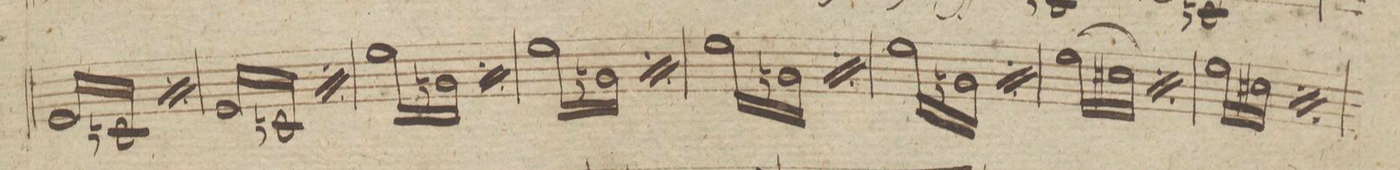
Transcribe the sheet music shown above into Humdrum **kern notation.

**kern	**dynam
*I"Violino 2do	*
*clefG2	*
*k[f#c#g#d#]	*
*met(c|)	*
*M2/2	*
16e/LL	.
16cn/	.
16e/	.
16c/	.
16e/	.
16c/	.
16e/	.
16cnX/JJ	.
*rep	*
16e/LL	.
16c/	.
16e/	.
16c/	.
16e/	.
16c/	.
16e/	.
16c/JJ	.
*Xrep	*
=75	=75
16e/LL	.
16cn/	.
16e/	.
16c/	.
16e/	.
16c/	.
16e/	.
16cnX/JJ	.
*rep	*
16e/LL	.
16c/	.
16e/	.
16c/	.
16e/	.
16c/	.
16e/	.
16c/JJ	.
*Xrep	*
=76	=76
16ee\LL	.
16gn\	.
16ee\	.
16g\	.
16ee\	.
16g\	.
16ee\	.
16gnX\JJ	.
*rep	*
16ee\LL	.
16g\	.
16ee\	.
16g\	.
16ee\	.
16g\	.
16ee\	.
16g\JJ	.
*Xrep	*
=77	=77
16ee\LL	.
16gn\	.
16ee\	.
16g\	.
16ee\	.
16g\	.
16ee\	.
16gnX\JJ	.
*rep	*
16ee\LL	.
16g\	.
16ee\	.
16g\	.
16ee\	.
16g\	.
16ee\	.
16g\JJ	.
*Xrep	*
=78	=78
16ee\LL	.
16gn\	.
16ee\	.
16g\	.
16ee\	.
16g\	.
16ee\	.
16gnX\JJ	.
*rep	*
16ee\LL	.
16g\	.
16ee\	.
16g\	.
16ee\	.
16g\	.
16ee\	.
16g\JJ	.
*Xrep	*
=79	=79
16ee\LL	.
16gn\	.
16ee\	.
16g\	.
16ee\	.
16g\	.
16ee\	.
16gnX\JJ	.
*rep	*
16ee\LL	.
16g\	.
16ee\	.
16g\	.
16ee\	.
16g\	.
16ee\	.
16g\JJ	.
*Xrep	*
=80	=80
(16ee\LL	.
16cc#X\	.
16ee\	.
16cc#\	.
16ee\	.
16cc#X\	.
16ee\	.
16cc#X\JJ)	.
*rep	*
(16ee\LL	.
16cc#X\	.
16ee\	.
16cc#\	.
16ee\	.
16cc#X\	.
16ee\	.
16cc#\JJ)	.
*Xrep	*
=81	=81
16ee\LL	.
16cc#X\	.
16ee\	.
16cc#\	.
16ee\	.
16cc#X\	.
16ee\	.
16cc#X\JJ	.
*rep	*
16ee\LL	.
16cc#X\	.
16ee\	.
16cc#\	.
16ee\	.
16cc#X\	.
16ee\	.
16cc#\JJ	.
*Xrep	*
=82	=82
*-	*-
